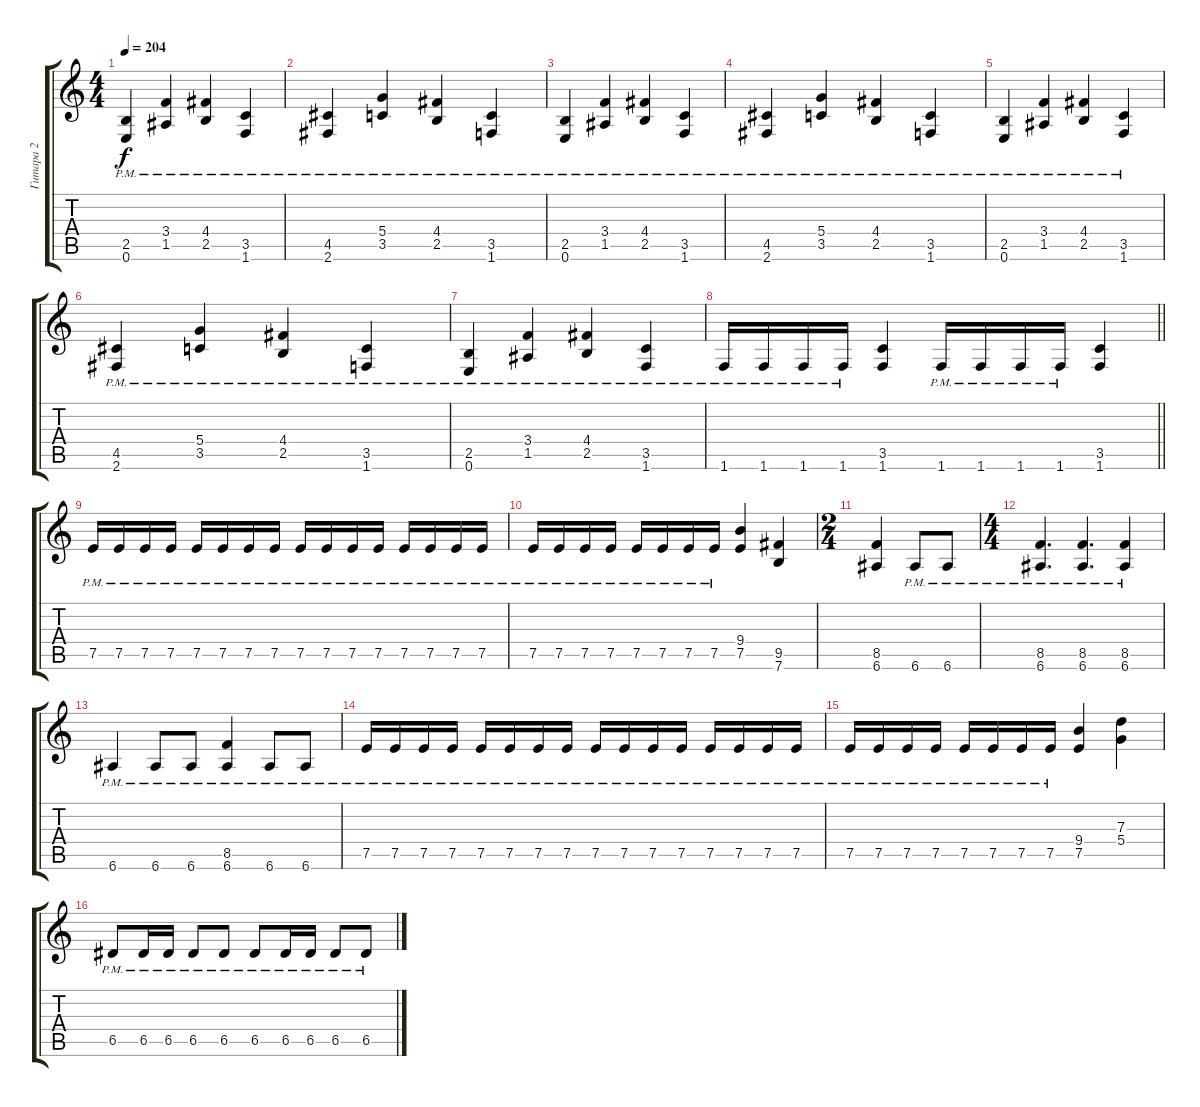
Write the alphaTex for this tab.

\track ("Гитара 2" "Гитара 2") {instrument distortionguitar}
\staff {score tabs}
\tuning (E4 B3 G3 D3 A2 E2) {hide}
\ts (4 4)
\tempo 204
\clef g2
\ks c
(2.5{pm} 0.6{pm}).4{dy f} (3.4{pm} 1.5{pm}).4 (4.4{pm} 2.5{pm}).4 (3.5{pm} 1.6{pm}).4 |
(4.5{pm} 2.6{pm}).4 (5.4{pm} 3.5{pm}).4 (4.4{pm} 2.5{pm}).4 (3.5{pm} 1.6{pm}).4 |
(2.5{pm} 0.6{pm}).4 (3.4{pm} 1.5{pm}).4 (4.4{pm} 2.5{pm}).4 (3.5{pm} 1.6{pm}).4 |
(4.5{pm} 2.6{pm}).4 (5.4{pm} 3.5{pm}).4 (4.4{pm} 2.5{pm}).4 (3.5{pm} 1.6{pm}).4 |
(2.5{pm} 0.6{pm}).4 (3.4{pm} 1.5{pm}).4 (4.4{pm} 2.5{pm}).4 (3.5{pm} 1.6{pm}).4 |
(4.5{pm} 2.6{pm}).4 (5.4{pm} 3.5{pm}).4 (4.4{pm} 2.5{pm}).4 (3.5{pm} 1.6{pm}).4 |
(2.5{pm} 0.6{pm}).4 (3.4{pm} 1.5{pm}).4 (4.4{pm} 2.5{pm}).4 (3.5{pm} 1.6{pm}).4 |
\barLineRight lightlight
1.6{pm}.16 1.6{pm}.16 1.6{pm}.16 1.6{pm}.16 (3.5 1.6).4 1.6{pm}.16 1.6{pm}.16 1.6{pm}.16 1.6{pm}.16 (3.5 1.6).4 |
7.5{pm}.16 7.5{pm}.16 7.5{pm}.16 7.5{pm}.16 7.5{pm}.16 7.5{pm}.16 7.5{pm}.16 7.5{pm}.16 7.5{pm}.16 7.5{pm}.16 7.5{pm}.16 7.5{pm}.16 7.5{pm}.16 7.5{pm}.16 7.5{pm}.16 7.5{pm}.16 |
7.5{pm}.16 7.5{pm}.16 7.5{pm}.16 7.5{pm}.16 7.5{pm}.16 7.5{pm}.16 7.5{pm}.16 7.5{pm}.16 (9.4 7.5).4 (9.5 7.6).4 |
\ts (2 4)
(8.5 6.6).4 6.6{pm}.8 6.6{pm}.8 |
\ts (4 4)
(8.5{pm} 6.6{pm}).4{d} (8.5{pm} 6.6{pm}).4{d} (8.5{pm} 6.6{pm}).4 |
6.6{pm}.4 6.6{pm}.8 6.6{pm}.8 (8.5{pm} 6.6{pm}).4 6.6{pm}.8 6.6{pm}.8 |
7.5{pm}.16 7.5{pm}.16 7.5{pm}.16 7.5{pm}.16 7.5{pm}.16 7.5{pm}.16 7.5{pm}.16 7.5{pm}.16 7.5{pm}.16 7.5{pm}.16 7.5{pm}.16 7.5{pm}.16 7.5{pm}.16 7.5{pm}.16 7.5{pm}.16 7.5{pm}.16 |
7.5{pm}.16 7.5{pm}.16 7.5{pm}.16 7.5{pm}.16 7.5{pm}.16 7.5{pm}.16 7.5{pm}.16 7.5{pm}.16 (9.4 7.5).4 (7.3 5.4).4 |
6.5{pm}.8 6.5{pm}.16 6.5{pm}.16 6.5{pm}.8 6.5{pm}.8 6.5{pm}.8 6.5{pm}.16 6.5{pm}.16 6.5{pm}.8 6.5{pm}.8
